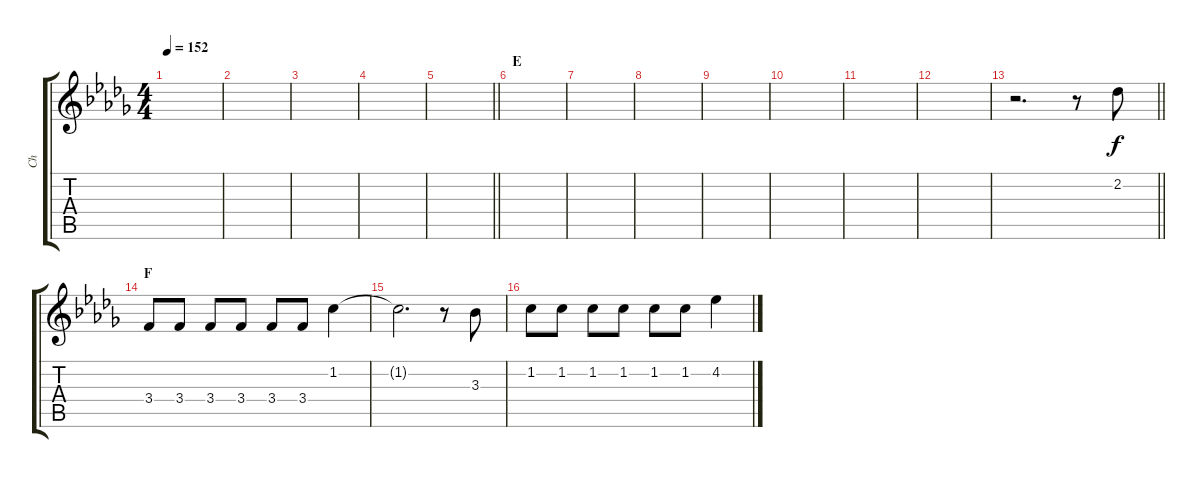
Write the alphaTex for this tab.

\track ("Ch" "Ch") {instrument contrabass}
\staff {score tabs}
\tuning (E4 B3 G3 D3 A2 E2) {hide}
\ts (4 4)
\tempo 152
\clef g2
\ks db
|
|
|
|
\barLineRight lightlight
|
\section ("" "E")
|
|
|
|
|
|
|
\barLineRight lightlight
r.2{d} r.8 2.2.8 |
\section ("" "F")
3.4.8 3.4.8 3.4.8 3.4.8 3.4.8 3.4.8 1.2.4 |
1.2{t}.2{d} r.8 3.3.8 |
1.2.8 1.2.8 1.2.8 1.2.8 1.2.8 1.2.8 4.2.4
